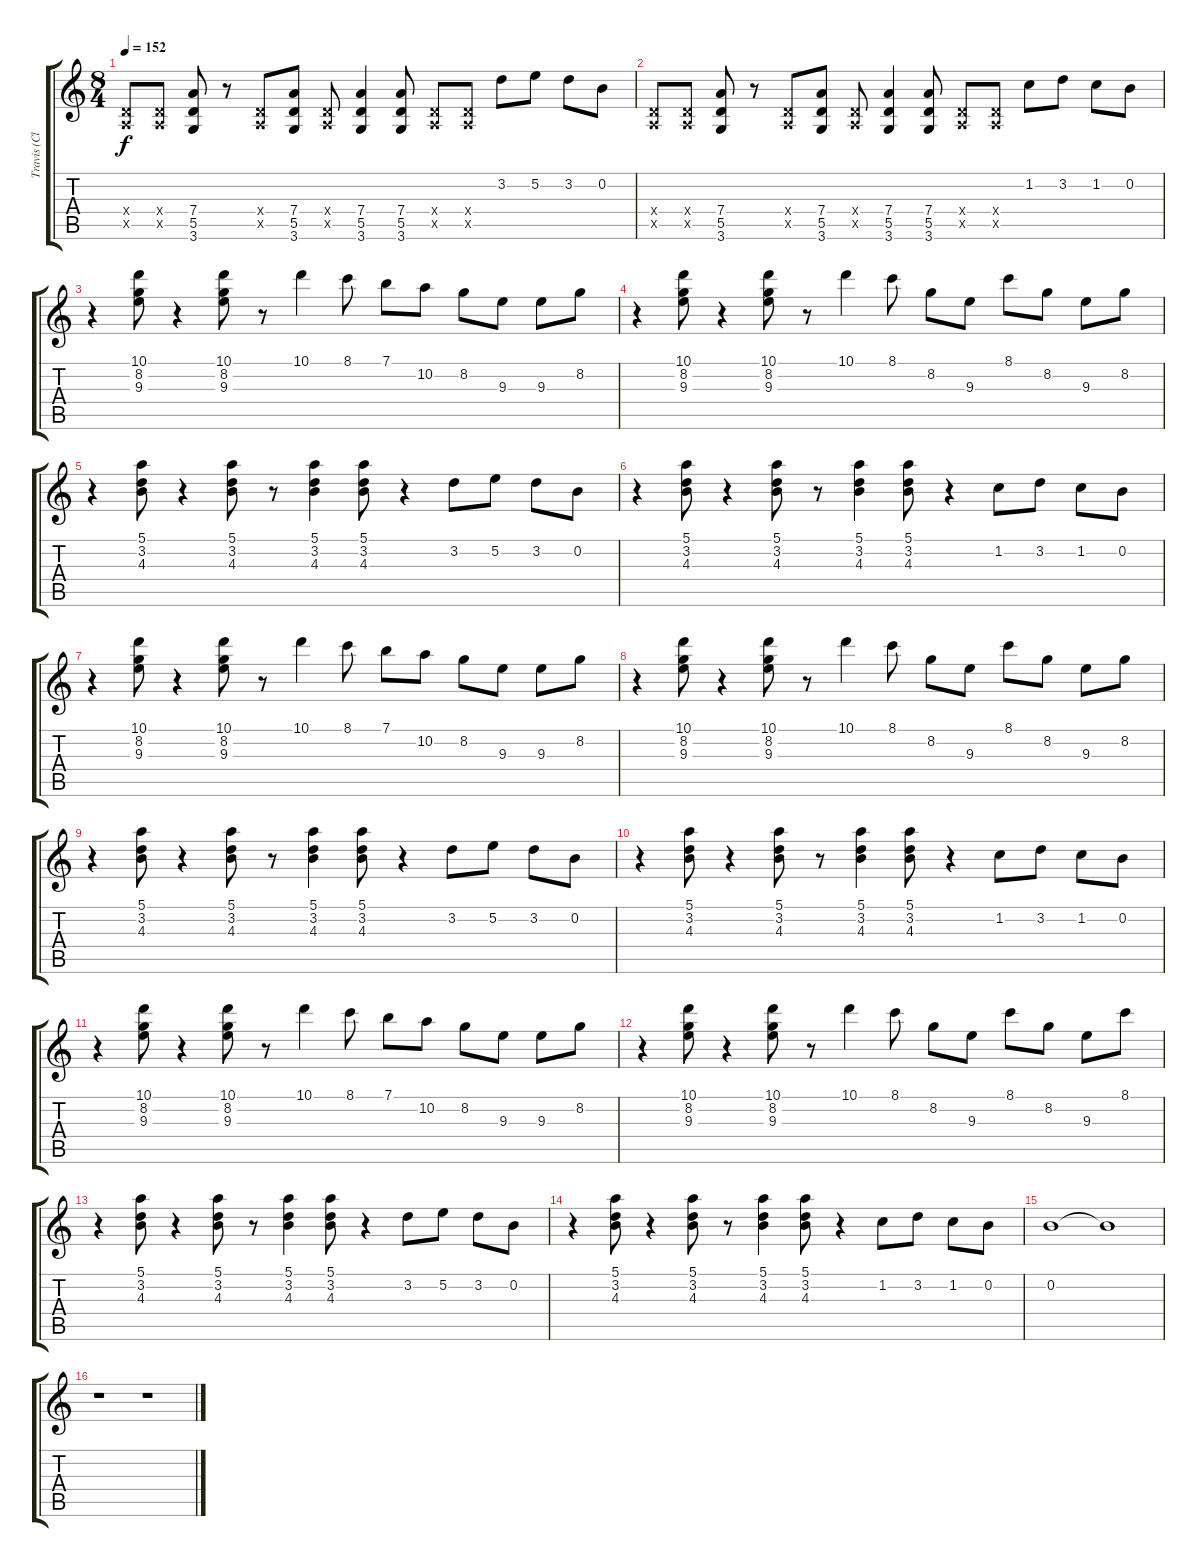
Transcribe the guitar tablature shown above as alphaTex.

\track ("Travis (Clean)" "Travis (Cl") {instrument acousticguitarsteel}
\staff {score tabs}
\tuning (E4 B3 G3 D3 A2 E2) {hide}
\ts (8 4)
\tempo 152
\clef g2
\ks c
(0.4{x} 0.5{x}).8{dy f} (0.4{x} 0.5{x}).8 (7.4 5.5 3.6).8 r.8 (0.4{x} 0.5{x}).8 (7.4 5.5 3.6).8 (0.4{x} 0.5{x}).8 (7.4 5.5 3.6).4 (7.4 5.5 3.6).8 (0.4{x} 0.5{x}).8 (0.4{x} 0.5{x}).8 3.2.8 5.2.8 3.2.8 0.2.8 |
(0.4{x} 0.5{x}).8 (0.4{x} 0.5{x}).8 (7.4 5.5 3.6).8 r.8 (0.4{x} 0.5{x}).8 (7.4 5.5 3.6).8 (0.4{x} 0.5{x}).8 (7.4 5.5 3.6).4 (7.4 5.5 3.6).8 (0.4{x} 0.5{x}).8 (0.4{x} 0.5{x}).8 1.2.8 3.2.8 1.2.8 0.2.8 |
r.4 (10.1 8.2 9.3).8 r.4 (10.1 8.2 9.3).8 r.8 10.1.4 8.1.8 7.1.8 10.2.8 8.2.8 9.3.8 9.3.8 8.2.8 |
r.4 (10.1 8.2 9.3).8 r.4 (10.1 8.2 9.3).8 r.8 10.1.4 8.1.8 8.2.8 9.3.8 8.1.8 8.2.8 9.3.8 8.2.8 |
r.4 (5.1 3.2 4.3).8 r.4 (5.1 3.2 4.3).8 r.8 (5.1 3.2 4.3).4 (5.1 3.2 4.3).8 r.4 3.2.8 5.2.8 3.2.8 0.2.8 |
r.4 (5.1 3.2 4.3).8 r.4 (5.1 3.2 4.3).8 r.8 (5.1 3.2 4.3).4 (5.1 3.2 4.3).8 r.4 1.2.8 3.2.8 1.2.8 0.2.8 |
r.4 (10.1 8.2 9.3).8 r.4 (10.1 8.2 9.3).8 r.8 10.1.4 8.1.8 7.1.8 10.2.8 8.2.8 9.3.8 9.3.8 8.2.8 |
r.4 (10.1 8.2 9.3).8 r.4 (10.1 8.2 9.3).8 r.8 10.1.4 8.1.8 8.2.8 9.3.8 8.1.8 8.2.8 9.3.8 8.2.8 |
r.4 (5.1 3.2 4.3).8 r.4 (5.1 3.2 4.3).8 r.8 (5.1 3.2 4.3).4 (5.1 3.2 4.3).8 r.4 3.2.8 5.2.8 3.2.8 0.2.8 |
r.4 (5.1 3.2 4.3).8 r.4 (5.1 3.2 4.3).8 r.8 (5.1 3.2 4.3).4 (5.1 3.2 4.3).8 r.4 1.2.8 3.2.8 1.2.8 0.2.8 |
r.4 (10.1 8.2 9.3).8 r.4 (10.1 8.2 9.3).8 r.8 10.1.4 8.1.8 7.1.8 10.2.8 8.2.8 9.3.8 9.3.8 8.2.8 |
r.4 (10.1 8.2 9.3).8 r.4 (10.1 8.2 9.3).8 r.8 10.1.4 8.1.8 8.2.8 9.3.8 8.1.8 8.2.8 9.3.8 8.1.8 |
r.4 (5.1 3.2 4.3).8 r.4 (5.1 3.2 4.3).8 r.8 (5.1 3.2 4.3).4 (5.1 3.2 4.3).8 r.4 3.2.8 5.2.8 3.2.8 0.2.8 |
r.4 (5.1 3.2 4.3).8 r.4 (5.1 3.2 4.3).8 r.8 (5.1 3.2 4.3).4 (5.1 3.2 4.3).8 r.4 1.2.8 3.2.8 1.2.8 0.2.8 |
0.2.1 0.2{t}.1 |
r.1 r.1
